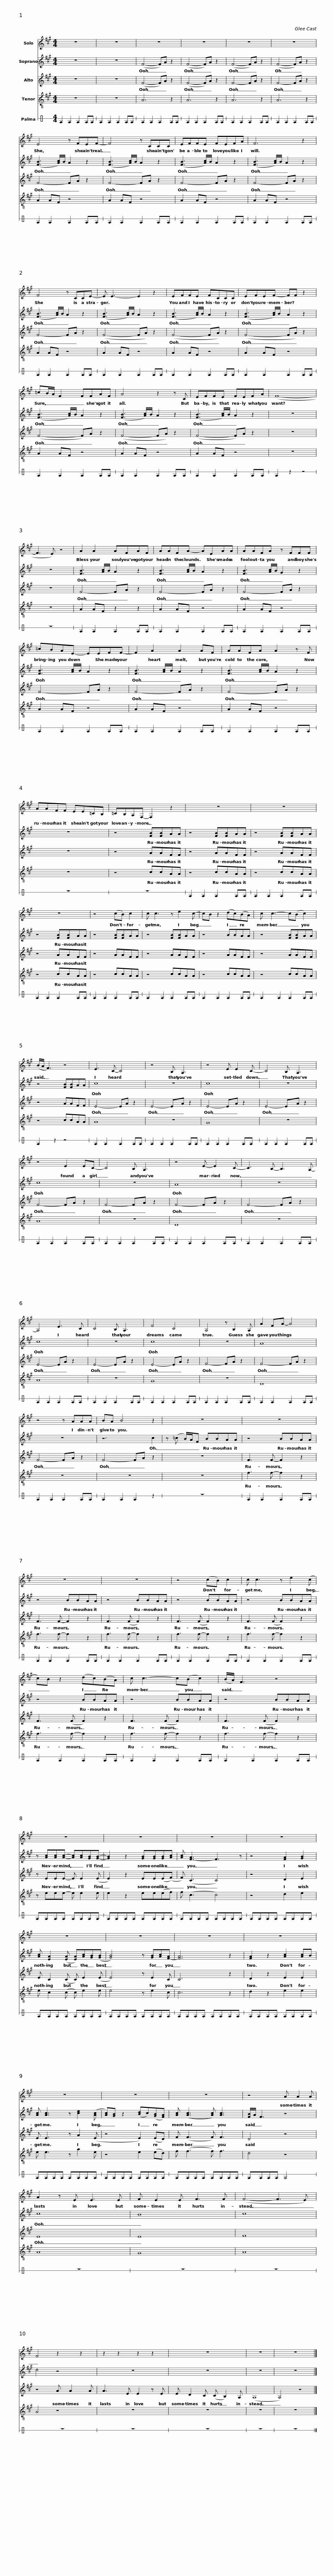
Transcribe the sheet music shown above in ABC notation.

X:1
%%score 1 2 3 4 5
L:1/8
M:4/4
I:linebreak $
K:A
V:1 treble
V:2 treble
V:3 treble
V:4 treble-8
V:5 perc stafflines=1
K:none
V:1
 z8 | z8 | z8 | z8 | z8 | %5
 z8 |$ E4 z FEF- | F4 z CCC | EFFE FEFA | F6 z2 |$ %10
 F4 z CCE- | E E3- E2 z2 | EFFE FCCC |$ EFEF- FF z2 | =cB/A/ F2 FFAF | %15
 A4 z2 z C |$ EFFE FEFA | (F8- | F3 E) z4 | A2 A2 AFAF |$ %20
 AAFA- AEAA | AAFA z FFF |$ =cBAE- EEFF- | F2 A2 A2 AF | AAFA A2 z F |$ %25
 AAFF EE=CB, | =CB,A,F,- F,2 z2 | z8 |$ z8 | z8 | %30
 z4 (cB) c2 | c c3 z e2 c- | cB z2 (dc)(BA) |$ c c3- c(B c2) | (B/A/ F3) z4 | %35
 E3 C- C4 | z4 B, A,3 | z4 E E2 C- |$ C4 B, A,3 | z4 E2 EC- | %40
 C4 B, A,3 | z4 E- E2 C- | C3 B,- B,3 A,- |$ A,4 E3 C | C4 B, A,3 | %45
 F4 C4 | A,4 z B,2 A, | A2 FA- A4 |$ z4 z AAA | BA B4 z2 | %50
 z8 | z8 |$ z8 | z8 | z4 (cB) c2 |$ %55
 c c3 z e2 (c | c)B z2 (dc)(BA) | c c3- c(B c2) |$ (B/A/) F3 z4 | z8 | %60
 z8 | z8 |$ z8 | z8 | z8 | %65
 z8 |$ z8 | z8 | z8 | z8 |$ %70
 z4 A A2 A | A2 z E E3 E | F E2 E F3 F | (F4- F3 E) | F4 z2 z2 |$ %75
 z2 z2 z2 z2 | z8 | z8 | z8 |] %79
V:2
 z8 | z8 | (F4- F)A z2 | (F4- F)A z2 | (F4- F)A z2 | %5
 (F4- F)A z2 |$ ([FB]3 [Ac]/)B/ A2 z2 | ([FB]3 [Ac]/)B/ A2 z2 | ([FB]3 [Ac]/)B/ A2 z2 | ([FB]3 [Ac]/)B/ A2 z2 |$ %10
 ([FB]3 [Ac]/)B/ A2 z2 | ([FB]3 [Ac]/)B/ A2 z2 | ([FB]3 [Ac]/)B/ A2 z2 |$ ([FB]3 [Ac]/)B/ A2 z2 | ([FB]3 [Ac]/)B/ A2 z2 | %15
 ([FB]3 [Ac]/)B/ A2 z2 |$ ([FB]3 [Ac]/)B/ A2 z2 | z8 | z8 | [FB]3 [Ac]/B/ A2 z2 |$ %20
 [FB]3 [Ac]/B/ A2 z2 | [FB]3 [Ac]/B/ G2 z2 |$ [FB]3 [Ac]/B/ A2 z2 | [FB]3 [Ac]/B/ A2 z2 | [FB]3 [Ac]/B/ A2 z2 |$ %25
 z8 | z4 [FB][FB]AA | z4 [FB][FB]AA |$ z4 [FB][FB]AA | z4 [FB][FB]AA | %30
 z4 [FB][FB]AA | z4 [FB][FB]AA | z4 BBAA |$ z4 [FB][FB]AA | z4 [FB][FB]AA | %35
 c8 | z8 | c8 |$ z8 | c8 | %40
 z8 | A8 | z8 |$ c8 | z8 | %45
 c8 | z8 | A8 |$ z8 | z6 c2 | %50
 z (=c B/)A/F BBAA | z4 BBAA |$ z4 BBAA | z4 BBAA | z4 BBAA |$ %55
 z4 BBAA | z4 BBAA | z4 BBAA |$ z4 BBAA | z [Ac][Ac][Ac]- [Ac][Ac][GB][GB]- | %60
 [GB]2 z2 [GB][GB][GB][Ac] | [Ac] [F-A]3 F3 z |$ z4 [FA]2 [GB]2 | [Ac] [EA]2 ([EA] [EA])[Ac][GB](([GB] | [GB]4)) z [GB][Ac][F-A] | %65
 [FA]6 z2 |$ [FA]2 z2 [Ac]2 [Ac]B | [Ac] [Ac]3 z [ce]2 ([Ac] | [Ac])[GB] z2 ([Bd]c)([GB][FA]) | [Ac] (([Ac]3 [Ac])) [Ac]3 |$ %70
 [FB]/A/ F3 z4 | c8 | B8 | c8 | d4 z4 |$ %75
 z8 | z8 | z8 | z8 |] %79
V:3
 z8 | z8 | (F4- F)A z2 | (F4- F)A z2 | F4- FA z2 | %5
 F4- FA z2 |$ F4- FA z2 | F4- FA z2 | F4- FA z2 | F4- FA z2 |$ %10
 F4- FA z2 | (F4- FA) z2 | (F4- FA) z2 |$ (F4- FA) z2 | (F4- F)A z2 | %15
 (F4- FA) z2 |$ (F4- F)A z2 | z8 | z8 | F4- FA z2 |$ %20
 F4- FA z2 | F4- FA z2 |$ F4- FA z2 | F4- FA z2 | F4- FA z2 |$ %25
 z8 | z4 AAFF | z4 AAFF |$ z4 AAFF | z4 AAFF | %30
 z4 AAFF | z4 AAFF | z4 AAFF |$ z4 AAFF | z4 AAFF | %35
 E4- EA z2 | E4- EA z2 | E4- EA z2 |$ E4- EA z2 | F4- FA z2 | %40
 F4- FA z2 | F4- FA z2 | F4- FA z2 |$ E4- EA z2 | E4- EA z2 | %45
 E4- EA z2 | F4- FA z2 | F4- FA z2 |$ F4- FA z2 | F4- FA z2 | %50
 z8 | F3 F- F2 z2 |$ F3 F- F2 z2 | F3 (F F2) z2 | F3 (F F2) z2 |$ %55
 F3 (F F2) z2 | F3 (F F2) z2 | F3 (F F2) z2 |$ F3 (F F2) z2 | z EEE- E E2 (E | %60
 E2) z2 EE(E(F) | F) (C3 C4) |$ z4 D2 E2 | E C2 (C C) E2 (E | E4) z E2 C | %65
 C6 z2 |$ D2 z2 E2 E2 | E E3 z A2 (E | z4 E2) (ED) | F (F3 F) F3 |$ %70
 D4 z4 | E8 | E8 | F8 | z4 A A2 A |$ %75
 A3 E E2 z E | E D2 C (C B,2) A, | (A,8 | A,4) z4 |] %79
V:4
 z8 | z8 | A6 z2 | A6 z2 | A6 z2 | %5
 A6 z2 |$ A2 AF z4 | A2 AF z4 | A2 AF z4 | A2 AF z4 |$ %10
 A2 AF z4 | A2 AF z4 | A2 AF z4 |$ A2 AF z4 | A2 AF z4 | %15
 A2 AF z4 |$ A2 AF z4 | z8 | z8 | A2 AF z2 z2 |$ %20
 A2 AF z4 | A2 AF z4 |$ A2 AF z4 | A2 AF z4 | A2 AF z4 |$ %25
 z8 | z4 ccAA | z4 ccAA |$ z4 ccAA | z4 ccAA | %30
 z4 ccAA | z4 ccAA | z4 ccAA |$ z4 ccAA | z4 ccAA | %35
 A8 | z8 | G8 |$ z8 | A8 | %40
 z8 | D8 | z8 |$ A8 | z8 | %45
 G8 | z8 | D8 |$ z8 | z8 | %50
 z8 | f3 f- f2 z2 |$ f3 f- f2 z2 | f3 f- f2 z2 | f3 f- f2 z2 |$ %55
 f3 f- f2 z2 | f3 f- f2 z2 | f3 f- f2 z2 |$ f3 f- f2 z2 | z eee- e e2 e | %60
 e2 z2 ee(ef) | f (c3 c4) |$ z4 d2 e2 | e c2 (c c) e2 e | e4 z e2 c | %65
 c6 z2 |$ d2 z2 e2 e2 | e e3 z a2 e | z4 e2 (ed) | f (f3 f) f3 |$ %70
 d4 z4 | A8 | G8 | A8 | A4 z4 |$ %75
 z8 | z8 | z8 | z8 |] %79
V:5
[K:C] E2 E2 E2 EE | E2 E2 E2 EE | E2 E2 E2 EE | E2 E2 E2 EE | E2 E2 E2 EE | %5
 E2 E2 E2 EE |$ E2 E2 E2 EE | E2 E2 E2 EE | E2 E2 E2 EE | E2 E2 E2 EE |$ %10
 E2 E2 E2 EE | E2 E2 E2 EE | E2 E2 E2 EE |$ E2 E2 E2 EE | E2 E2 E2 EE | %15
 E2 E2 E2 EE |$ E2 E2 E2 EE | E2 z2 z4 | z8 | E2 E2 E2 EE |$ %20
 E2 E2 E2 EE | E2 E2 E2 EE |$ E2 E2 E2 EE | E2 E2 E2 EE | E2 E2 E2 EE |$ %25
 z8 | z8 | E2 E2 E2 EE |$ E2 E2 E2 EE | E2 E2 E2 EE | %30
 E2 E2 E2 EE | E2 E2 E2 EE | E2 E2 E2 EE |$ E2 E2 E2 EE | E2 z2 z4 | %35
 E2 E2 E2 EE | E2 E2 E2 EE | E2 E2 E2 EE |$ E2 E2 E2 EE | E2 E2 E2 EE | %40
 E2 E2 E2 EE | E2 E2 E2 EE | E2 E2 E2 EE |$ E2 E2 E2 EE | E2 E2 E2 EE | %45
 E2 E2 E2 EE | E2 E2 E2 EE | E2 E2 E2 EE |$ E2 E2 E2 EE | E2 E2 E2 z2 | %50
 z8 | E2 E2 E2 EE |$ E2 E2 E2 EE | E2 E2 E2 EE | E2 E2 E2 EE |$ %55
 E2 E2 E2 EE | E2 E2 E2 EE | E2 E2 E2 EE |$ E2 E2 E2 EE | EEEE EEEE | %60
 EEEE EEEE | EEEE EEEE |$ EEEE EEEE | EEEE EEEE | EEEE EEEE | %65
 EEEE EEEE |$ EEEE EEEE | EEEE EEEE | EEEE EEEE | EEEE EEEE |$ %70
 EEEE E4 | z8 | z8 | z8 | z8 |$ %75
 z8 | z8 | z8 | z8 |] %79
